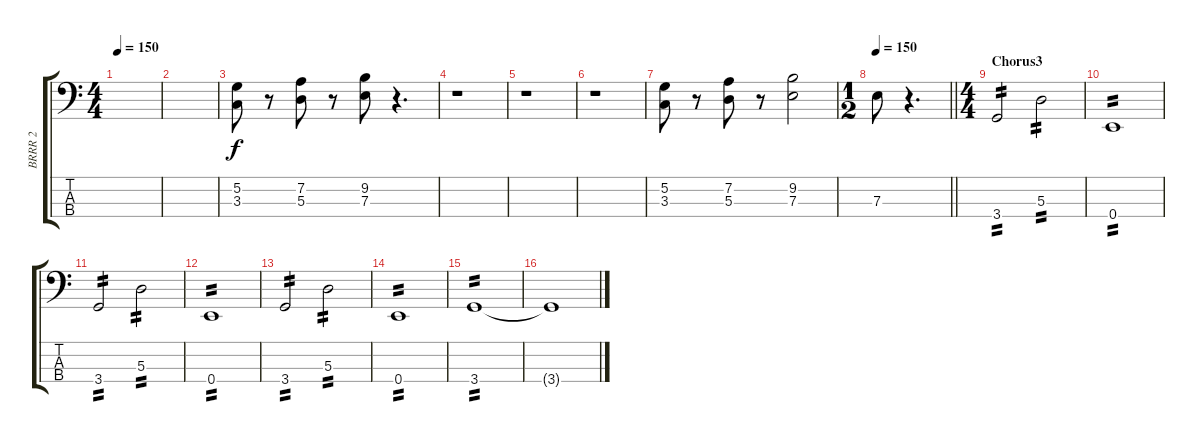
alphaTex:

\track ("BRRR 2" "BRRR 2") {instrument electricbassfinger}
\staff {score tabs}
\tuning (G2 D2 A1 E1) {hide}
\ts (4 4)
\tempo 150
\clef f4
\ks c
|
|
(5.2 3.3).8 r.8 (7.2 5.3).8 r.8 (9.2 7.3).8 r.4{d} |
r.1 |
r.1 |
r.1 |
(5.2 3.3).8 r.8 (7.2 5.3).8 r.8 (9.2 7.3).2 |
\ts (1 2)
\tempo 150
\barLineRight lightlight
7.3.8 r.4{d} |
\ts (4 4)
\section ("" "Chorus3")
3.4.2{tp 2} 5.3.2{tp 2} |
0.4.1{tp 2} |
3.4.2{tp 2} 5.3.2{tp 2} |
0.4.1{tp 2} |
3.4.2{tp 2} 5.3.2{tp 2} |
0.4.1{tp 2} |
3.4.1{tp 2} |
3.4{t}.1
